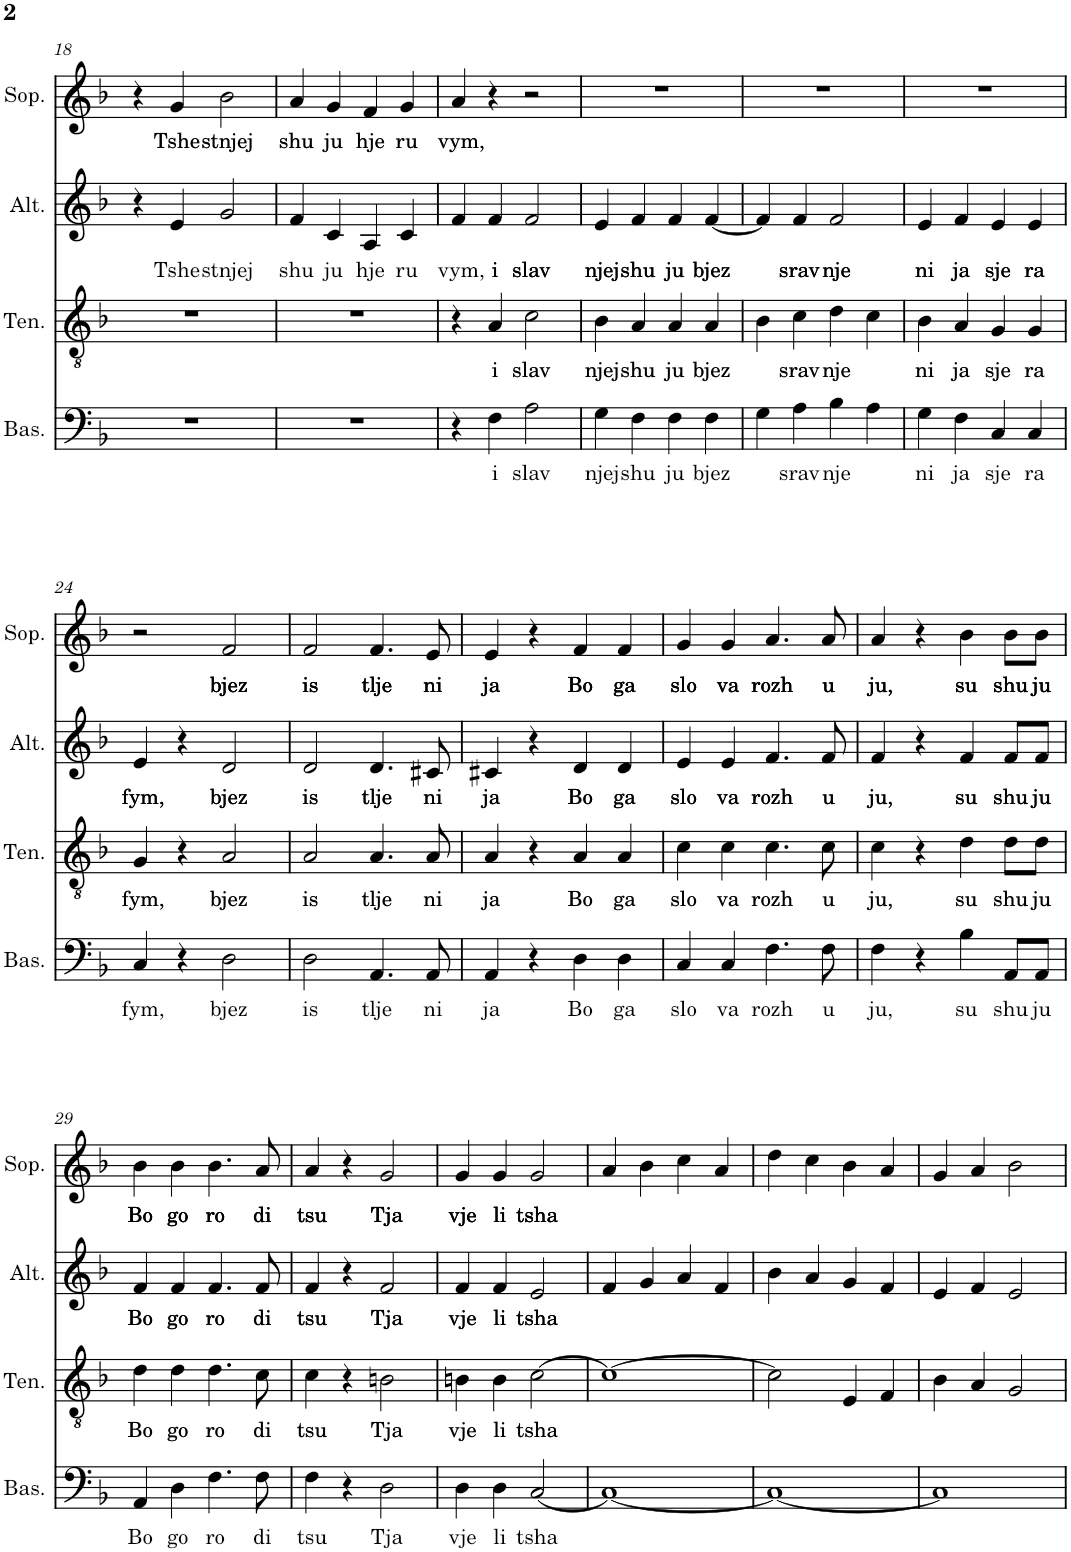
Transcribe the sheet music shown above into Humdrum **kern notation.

**kern	**text	**kern	**text	**kern	**text	**kern	**text
*part4	*part4	*part3	*part3	*part2	*part2	*part1	*part1
*staff4	*staff4	*staff3	*staff3	*staff2	*staff2	*staff1	*staff1
*I"Basse	*	*I"Tenor	*	*I"Alto	*	*I"Soprano	*
*I'Bas.	*	*I'Ten.	*	*I'Alt.	*	*I'Sop.	*
!!LO:PB:g=z
*clefF4	*	*clefGv2	*	*clefG2	*	*clefG2	*
*k[b-]	*	*k[b-]	*	*k[b-]	*	*k[b-]	*
*M4/4	*	*M4/4	*	*M4/4	*	*M4/4	*
=18	=18	=18	=18	=18	=18	=18	=18
1r	.	1r	.	4r	.	4r	.
!	!	!	!	!	!LO:LY:b	!	!LO:LY:b
.	.	.	.	4e/	Tshe	4g/	Tshe
!	!	!	!	!	!LO:LY:b	!	!LO:LY:b
.	.	.	.	2g/	stnjej	2b-\	stnjej
=19	=19	=19	=19	=19	=19	=19	=19
!	!	!	!	!	!LO:LY:b	!	!LO:LY:b
1r	.	1r	.	4f/	shu	4a/	shu
!	!	!	!	!	!LO:LY:b	!	!LO:LY:b
.	.	.	.	4c/	ju	4g/	ju
!	!	!	!	!	!LO:LY:b	!	!LO:LY:b
.	.	.	.	4A/	hje	4f/	hje
!	!	!	!	!	!LO:LY:b	!	!LO:LY:b
.	.	.	.	4c/	ru	4g/	ru
=20	=20	=20	=20	=20	=20	=20	=20
!	!	!	!	!	!LO:LY:b	!	!LO:LY:b
4r	.	4r	.	4f/	vym,	4a/	vym,
!	!LO:LY:b	!	!LO:LY:b	!	!LO:LY:b	!	!
4F\	i	4A/	i	4f/	i	4r	.
!	!LO:LY:b	!	!LO:LY:b	!	!LO:LY:b	!	!
2A\	slav	2c\	slav	2f/	slav	2r	.
=21	=21	=21	=21	=21	=21	=21	=21
!	!LO:LY:b	!	!LO:LY:b	!	!LO:LY:b	!	!
4G\	njej	4B-\	njej	4e/	njej	1r	.
!	!LO:LY:b	!	!LO:LY:b	!	!LO:LY:b	!	!
4F\	shu	4A/	shu	4f/	shu	.	.
!	!LO:LY:b	!	!LO:LY:b	!	!LO:LY:b	!	!
4F\	ju	4A/	ju	4f/	ju	.	.
!	!LO:LY:b	!	!LO:LY:b	!	!LO:LY:b	!	!
4F\	bjez	4A/	bjez	[4f/	bjez	.	.
=22	=22	=22	=22	=22	=22	=22	=22
4G\	.	4B-\	.	4f/]	.	1r	.
!	!LO:LY:b	!	!LO:LY:b	!	!LO:LY:b	!	!
4A\	srav	4c\	srav	4f/	srav	.	.
!	!LO:LY:b	!	!LO:LY:b	!	!LO:LY:b	!	!
4B-\	nje	4d\	nje	2f/	nje	.	.
4A\	.	4c\	.	.	.	.	.
=23	=23	=23	=23	=23	=23	=23	=23
!	!LO:LY:b	!	!LO:LY:b	!	!LO:LY:b	!	!
4G\	ni	4B-\	ni	4e/	ni	1r	.
!	!LO:LY:b	!	!LO:LY:b	!	!LO:LY:b	!	!
4F\	ja	4A/	ja	4f/	ja	.	.
!	!LO:LY:b	!	!LO:LY:b	!	!LO:LY:b	!	!
4C/	sje	4G/	sje	4e/	sje	.	.
!	!LO:LY:b	!	!LO:LY:b	!	!LO:LY:b	!	!
4C/	ra	4G/	ra	4e/	ra	.	.
!!LO:LB:g=z
=24	=24	=24	=24	=24	=24	=24	=24
!	!LO:LY:b	!	!LO:LY:b	!	!LO:LY:b	!	!
4C/	fym,	4G/	fym,	4e/	fym,	2r	.
4r	.	4r	.	4r	.	.	.
!	!LO:LY:b	!	!LO:LY:b	!	!LO:LY:b	!	!LO:LY:b
2D\	bjez	2A/	bjez	2d/	bjez	2f/	bjez
=25	=25	=25	=25	=25	=25	=25	=25
!	!LO:LY:b	!	!LO:LY:b	!	!LO:LY:b	!	!LO:LY:b
2D\	is	2A/	is	2d/	is	2f/	is
!	!LO:LY:b	!	!LO:LY:b	!	!LO:LY:b	!	!LO:LY:b
4.AA/	tlje	4.A/	tlje	4.d/	tlje	4.f/	tlje
!	!LO:LY:b	!	!LO:LY:b	!	!LO:LY:b	!	!LO:LY:b
8AA/	ni	8A/	ni	8c#X/	ni	8e/	ni
=26	=26	=26	=26	=26	=26	=26	=26
!	!LO:LY:b	!	!LO:LY:b	!	!LO:LY:b	!	!LO:LY:b
4AA/	ja	4A/	ja	4c#X/	ja	4e/	ja
4r	.	4r	.	4r	.	4r	.
!	!LO:LY:b	!	!LO:LY:b	!	!LO:LY:b	!	!LO:LY:b
4D\	Bo	4A/	Bo	4d/	Bo	4f/	Bo
!	!LO:LY:b	!	!LO:LY:b	!	!LO:LY:b	!	!LO:LY:b
4D\	ga	4A/	ga	4d/	ga	4f/	ga
=27	=27	=27	=27	=27	=27	=27	=27
!	!LO:LY:b	!	!LO:LY:b	!	!LO:LY:b	!	!LO:LY:b
4C/	slo	4c\	slo	4e/	slo	4g/	slo
!	!LO:LY:b	!	!LO:LY:b	!	!LO:LY:b	!	!LO:LY:b
4C/	va	4c\	va	4e/	va	4g/	va
!	!LO:LY:b	!	!LO:LY:b	!	!LO:LY:b	!	!LO:LY:b
4.F\	rozh	4.c\	rozh	4.f/	rozh	4.a/	rozh
!	!LO:LY:b	!	!LO:LY:b	!	!LO:LY:b	!	!LO:LY:b
8F\	u	8c\	u	8f/	u	8a/	u
=28	=28	=28	=28	=28	=28	=28	=28
!	!LO:LY:b	!	!LO:LY:b	!	!LO:LY:b	!	!LO:LY:b
4F\	ju,	4c\	ju,	4f/	ju,	4a/	ju,
4r	.	4r	.	4r	.	4r	.
!	!LO:LY:b	!	!LO:LY:b	!	!LO:LY:b	!	!LO:LY:b
4B-\	su	4d\	su	4f/	su	4b-\	su
!	!LO:LY:b	!	!LO:LY:b	!	!LO:LY:b	!	!LO:LY:b
8AA/L	shu	8d\L	shu	8f/L	shu	8b-\L	shu
!	!LO:LY:b	!	!LO:LY:b	!	!LO:LY:b	!	!LO:LY:b
8AA/J	ju	8d\J	ju	8f/J	ju	8b-\J	ju
!!LO:LB:g=z
=29	=29	=29	=29	=29	=29	=29	=29
!	!LO:LY:b	!	!LO:LY:b	!	!LO:LY:b	!	!LO:LY:b
4AA/	Bo	4d\	Bo	4f/	Bo	4b-\	Bo
!	!LO:LY:b	!	!LO:LY:b	!	!LO:LY:b	!	!LO:LY:b
4D\	go	4d\	go	4f/	go	4b-\	go
!	!LO:LY:b	!	!LO:LY:b	!	!LO:LY:b	!	!LO:LY:b
4.F\	ro	4.d\	ro	4.f/	ro	4.b-\	ro
!	!LO:LY:b	!	!LO:LY:b	!	!LO:LY:b	!	!LO:LY:b
8F\	di	8c\	di	8f/	di	8a/	di
=30	=30	=30	=30	=30	=30	=30	=30
!	!LO:LY:b	!	!LO:LY:b	!	!LO:LY:b	!	!LO:LY:b
4F\	tsu	4c\	tsu	4f/	tsu	4a/	tsu
4r	.	4r	.	4r	.	4r	.
!	!LO:LY:b	!	!LO:LY:b	!	!LO:LY:b	!	!LO:LY:b
2D\	Tja	2Bn\	Tja	2f/	Tja	2g/	Tja
=31	=31	=31	=31	=31	=31	=31	=31
!	!LO:LY:b	!	!LO:LY:b	!	!LO:LY:b	!	!LO:LY:b
4D\	vje	4Bn\	vje	4f/	vje	4g/	vje
!	!LO:LY:b	!	!LO:LY:b	!	!LO:LY:b	!	!LO:LY:b
4D\	li	4B\	li	4f/	li	4g/	li
!	!LO:LY:b	!	!LO:LY:b	!	!LO:LY:b	!	!LO:LY:b
[2C/	tsha	[2c\	tsha	2e/	tsha	2g/	tsha
=32	=32	=32	=32	=32	=32	=32	=32
1C_	.	1c_	.	4f/	.	4a/	.
.	.	.	.	4g/	.	4b-\	.
.	.	.	.	4a/	.	4cc\	.
.	.	.	.	4f/	.	4a/	.
=33	=33	=33	=33	=33	=33	=33	=33
1C_	.	2c\]	.	4b-\	.	4dd\	.
.	.	.	.	4a/	.	4cc\	.
.	.	4E/	.	4g/	.	4b-\	.
.	.	4F/	.	4f/	.	4a/	.
=34	=34	=34	=34	=34	=34	=34	=34
1C]	.	4B-\	.	4e/	.	4g/	.
.	.	4A/	.	4f/	.	4a/	.
.	.	2G/	.	2e/	.	2b-\	.
=	=	=	=	=	=	=	=
*-	*-	*-	*-	*-	*-	*-	*-
